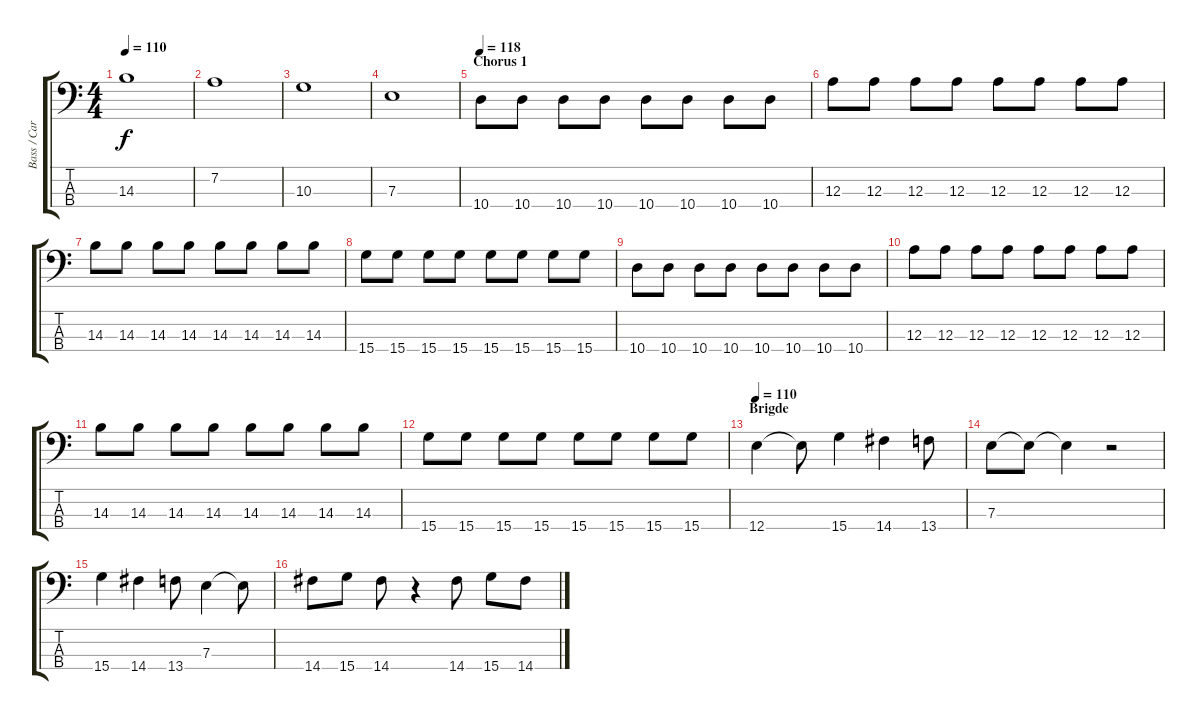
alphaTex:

\track ("Bass / Carl" "Bass / Car") {instrument electricbasspick}
\staff {score tabs}
\tuning (G2 D2 A1 E1) {hide}
\ts (4 4)
\tempo 110
\clef f4
\ks c
14.3.1{dy f} |
7.2.1 |
10.3.1 |
7.3.1 |
\section ("" "Chorus 1")
\tempo 118
10.4.8 10.4.8 10.4.8 10.4.8 10.4.8 10.4.8 10.4.8 10.4.8 |
12.3.8 12.3.8 12.3.8 12.3.8 12.3.8 12.3.8 12.3.8 12.3.8 |
14.3.8 14.3.8 14.3.8 14.3.8 14.3.8 14.3.8 14.3.8 14.3.8 |
15.4.8 15.4.8 15.4.8 15.4.8 15.4.8 15.4.8 15.4.8 15.4.8 |
10.4.8 10.4.8 10.4.8 10.4.8 10.4.8 10.4.8 10.4.8 10.4.8 |
12.3.8 12.3.8 12.3.8 12.3.8 12.3.8 12.3.8 12.3.8 12.3.8 |
14.3.8 14.3.8 14.3.8 14.3.8 14.3.8 14.3.8 14.3.8 14.3.8 |
15.4.8 15.4.8 15.4.8 15.4.8 15.4.8 15.4.8 15.4.8 15.4.8 |
\section ("" "Brigde")
\tempo 110
12.4.4 12.4{t}.8 15.4.4 14.4.4 13.4.8 |
7.3.8 7.3{t}.8 7.3{t}.4 r.2 |
15.4.4 14.4.4 13.4.8 7.3.4 7.3{t}.8 |
14.4.8 15.4.8 14.4.8 r.4 14.4.8 15.4.8 14.4.8
